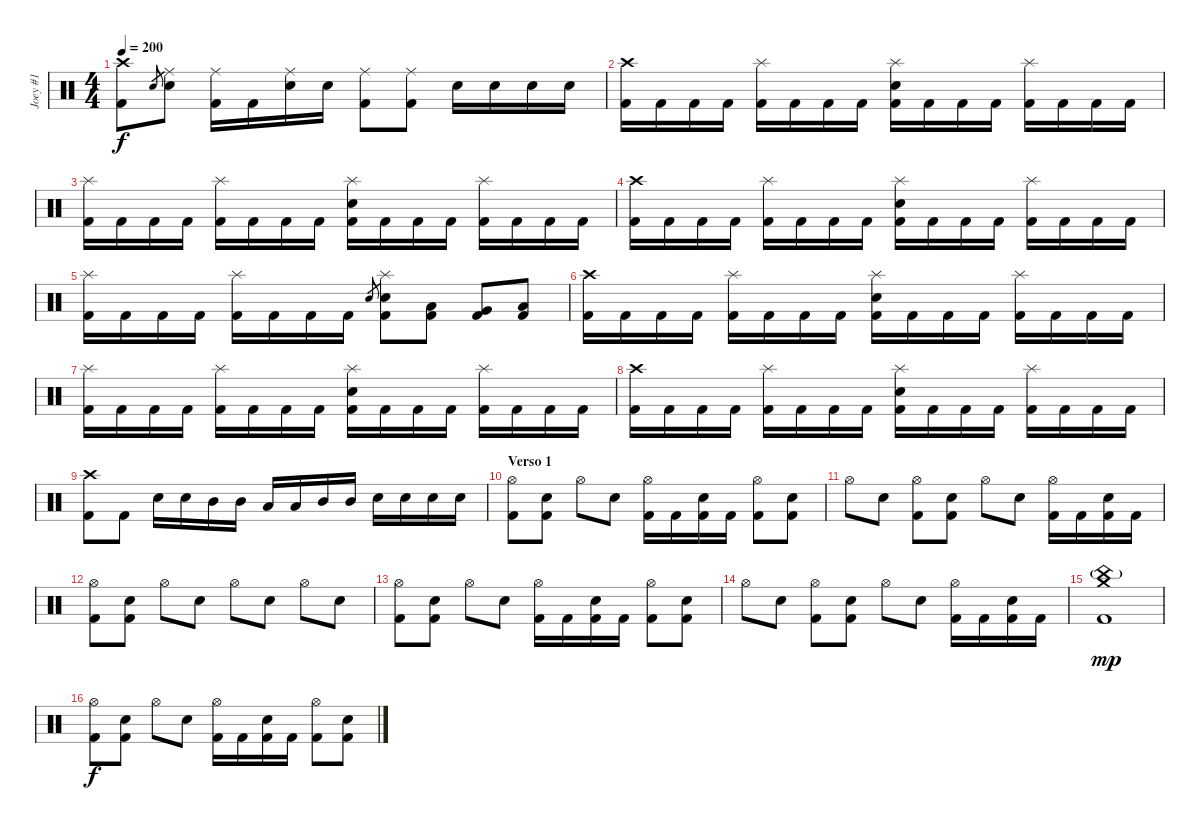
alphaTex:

\track ("Joey #1" "Joey #1") {instrument percussion}
\staff {score}
\articulation defaults
\ts (4 4)
\tempo 200
\clef neutral
\ks c
("Crash high (hit)" "Kick (hit) 2").8{dy f} "Electric Snare (hit)"{h}.8{gr} ("Ride (middle)" "Electric Snare (hit)").8 ("Ride (middle)" "Kick (hit) 2").16 "Kick (hit) 2".16 ("Ride (middle)" "Electric Snare (hit)").16 "Electric Snare (hit)".16 ("Ride (middle)" "Kick (hit) 2").8 ("Ride (middle)" "Kick (hit) 2").8 "Electric Snare (hit)".16 "Electric Snare (hit)".16 "Electric Snare (hit)".16 "Electric Snare (hit)".16 |
("Crash high (hit)" "Kick (hit) 2").16 "Kick (hit) 2".16 "Kick (hit) 2".16 "Kick (hit) 2".16 ("Splash (hit)" "Kick (hit) 2").16 "Kick (hit) 2".16 "Kick (hit) 2".16 "Kick (hit) 2".16 ("Splash (hit)" "Electric Snare (hit)" "Kick (hit) 2").16 "Kick (hit) 2".16 "Kick (hit) 2".16 "Kick (hit) 2".16 ("Splash (hit)" "Kick (hit) 2").16 "Kick (hit) 2".16 "Kick (hit) 2".16 "Kick (hit) 2".16 |
("Splash (hit)" "Kick (hit) 2").16 "Kick (hit) 2".16 "Kick (hit) 2".16 "Kick (hit) 2".16 ("Splash (hit)" "Kick (hit) 2").16 "Kick (hit) 2".16 "Kick (hit) 2".16 "Kick (hit) 2".16 ("Splash (hit)" "Electric Snare (hit)" "Kick (hit) 2").16 "Kick (hit) 2".16 "Kick (hit) 2".16 "Kick (hit) 2".16 ("Splash (hit)" "Kick (hit) 2").16 "Kick (hit) 2".16 "Kick (hit) 2".16 "Kick (hit) 2".16 |
("Crash high (hit)" "Kick (hit) 2").16 "Kick (hit) 2".16 "Kick (hit) 2".16 "Kick (hit) 2".16 ("Splash (hit)" "Kick (hit) 2").16 "Kick (hit) 2".16 "Kick (hit) 2".16 "Kick (hit) 2".16 ("Splash (hit)" "Electric Snare (hit)" "Kick (hit) 2").16 "Kick (hit) 2".16 "Kick (hit) 2".16 "Kick (hit) 2".16 ("Splash (hit)" "Kick (hit) 2").16 "Kick (hit) 2".16 "Kick (hit) 2".16 "Kick (hit) 2".16 |
("Splash (hit)" "Kick (hit) 2").16 "Kick (hit) 2".16 "Kick (hit) 2".16 "Kick (hit) 2".16 ("Splash (hit)" "Kick (hit) 2").16 "Kick (hit) 2".16 "Kick (hit) 2".16 "Kick (hit) 2".16 "Electric Snare (hit)"{h}.8{gr} ("Splash (hit)" "Electric Snare (hit)" "Kick (hit) 2").8 ("Low Tom (hit)" "Kick (hit) 2").8 ("Very Low Tom (hit)" "Kick (hit) 2").8 ("Low Floor Tom (hit)" "Kick (hit) 2").8 |
("Crash high (hit)" "Kick (hit) 2").16 "Kick (hit) 2".16 "Kick (hit) 2".16 "Kick (hit) 2".16 ("Splash (hit)" "Kick (hit) 2").16 "Kick (hit) 2".16 "Kick (hit) 2".16 "Kick (hit) 2".16 ("Splash (hit)" "Electric Snare (hit)" "Kick (hit) 2").16 "Kick (hit) 2".16 "Kick (hit) 2".16 "Kick (hit) 2".16 ("Splash (hit)" "Kick (hit) 2").16 "Kick (hit) 2".16 "Kick (hit) 2".16 "Kick (hit) 2".16 |
("Splash (hit)" "Kick (hit) 2").16 "Kick (hit) 2".16 "Kick (hit) 2".16 "Kick (hit) 2".16 ("Splash (hit)" "Kick (hit) 2").16 "Kick (hit) 2".16 "Kick (hit) 2".16 "Kick (hit) 2".16 ("Splash (hit)" "Electric Snare (hit)" "Kick (hit) 2").16 "Kick (hit) 2".16 "Kick (hit) 2".16 "Kick (hit) 2".16 ("Splash (hit)" "Kick (hit) 2").16 "Kick (hit) 2".16 "Kick (hit) 2".16 "Kick (hit) 2".16 |
("Crash high (hit)" "Kick (hit) 2").16 "Kick (hit) 2".16 "Kick (hit) 2".16 "Kick (hit) 2".16 ("Splash (hit)" "Kick (hit) 2").16 "Kick (hit) 2".16 "Kick (hit) 2".16 "Kick (hit) 2".16 ("Splash (hit)" "Electric Snare (hit)" "Kick (hit) 2").16 "Kick (hit) 2".16 "Kick (hit) 2".16 "Kick (hit) 2".16 ("Splash (hit)" "Kick (hit) 2").16 "Kick (hit) 2".16 "Kick (hit) 2".16 "Kick (hit) 2".16 |
("Crash high (hit)" "Kick (hit) 2").8 "Kick (hit) 2".8 "Electric Snare (hit)".16 "Electric Snare (hit)".16 "Mid Tom (hit)".16 "Mid Tom (hit)".16 "Low Tom (hit)".16 "Low Tom (hit)".16 "Mid Tom (hit)".16 "Mid Tom (hit)".16 "Electric Snare (hit)".16 "Electric Snare (hit)".16 "Electric Snare (hit)".16 "Electric Snare (hit)".16 |
\section ("" "Verso 1")
("Hi-Hat (open)" "Kick (hit) 2").8 ("Electric Snare (hit)" "Kick (hit) 2").8 "Hi-Hat (open)".8 "Electric Snare (hit)".8 ("Hi-Hat (open)" "Kick (hit) 2").16 "Kick (hit) 2".16 ("Electric Snare (hit)" "Kick (hit) 2").16 "Kick (hit) 2".16 ("Hi-Hat (open)" "Kick (hit) 2").8 ("Electric Snare (hit)" "Kick (hit) 2").8 |
"Hi-Hat (open)".8 "Electric Snare (hit)".8 ("Hi-Hat (open)" "Kick (hit) 2").8 ("Electric Snare (hit)" "Kick (hit) 2").8 "Hi-Hat (open)".8 "Electric Snare (hit)".8 ("Hi-Hat (open)" "Kick (hit) 2").16 "Kick (hit) 2".16 ("Electric Snare (hit)" "Kick (hit) 2").16 "Kick (hit) 2".16 |
("Hi-Hat (open)" "Kick (hit) 2").8 ("Electric Snare (hit)" "Kick (hit) 2").8 "Hi-Hat (open)".8 "Electric Snare (hit)".8 "Hi-Hat (open)".8 "Electric Snare (hit)".8 "Hi-Hat (open)".8 "Electric Snare (hit)".8 |
("Hi-Hat (open)" "Kick (hit) 2").8 ("Electric Snare (hit)" "Kick (hit) 2").8 "Hi-Hat (open)".8 "Electric Snare (hit)".8 ("Hi-Hat (open)" "Kick (hit) 2").16 "Kick (hit) 2".16 ("Electric Snare (hit)" "Kick (hit) 2").16 "Kick (hit) 2".16 ("Hi-Hat (open)" "Kick (hit) 2").8 ("Electric Snare (hit)" "Kick (hit) 2").8 |
"Hi-Hat (open)".8 "Electric Snare (hit)".8 ("Hi-Hat (open)" "Kick (hit) 2").8 ("Electric Snare (hit)" "Kick (hit) 2").8 "Hi-Hat (open)".8 "Electric Snare (hit)".8 ("Hi-Hat (open)" "Kick (hit) 2").16 "Kick (hit) 2".16 ("Electric Snare (hit)" "Kick (hit) 2").16 "Kick (hit) 2".16 |
("Crash medium (hit)" "China (hit)"{g} "Kick (hit) 2").1{dy mp} |
("Hi-Hat (open)" "Kick (hit) 2").8{dy f} ("Electric Snare (hit)" "Kick (hit) 2").8 "Hi-Hat (open)".8 "Electric Snare (hit)".8 ("Hi-Hat (open)" "Kick (hit) 2").16 "Kick (hit) 2".16 ("Electric Snare (hit)" "Kick (hit) 2").16 "Kick (hit) 2".16 ("Hi-Hat (open)" "Kick (hit) 2").8 ("Electric Snare (hit)" "Kick (hit) 2").8
